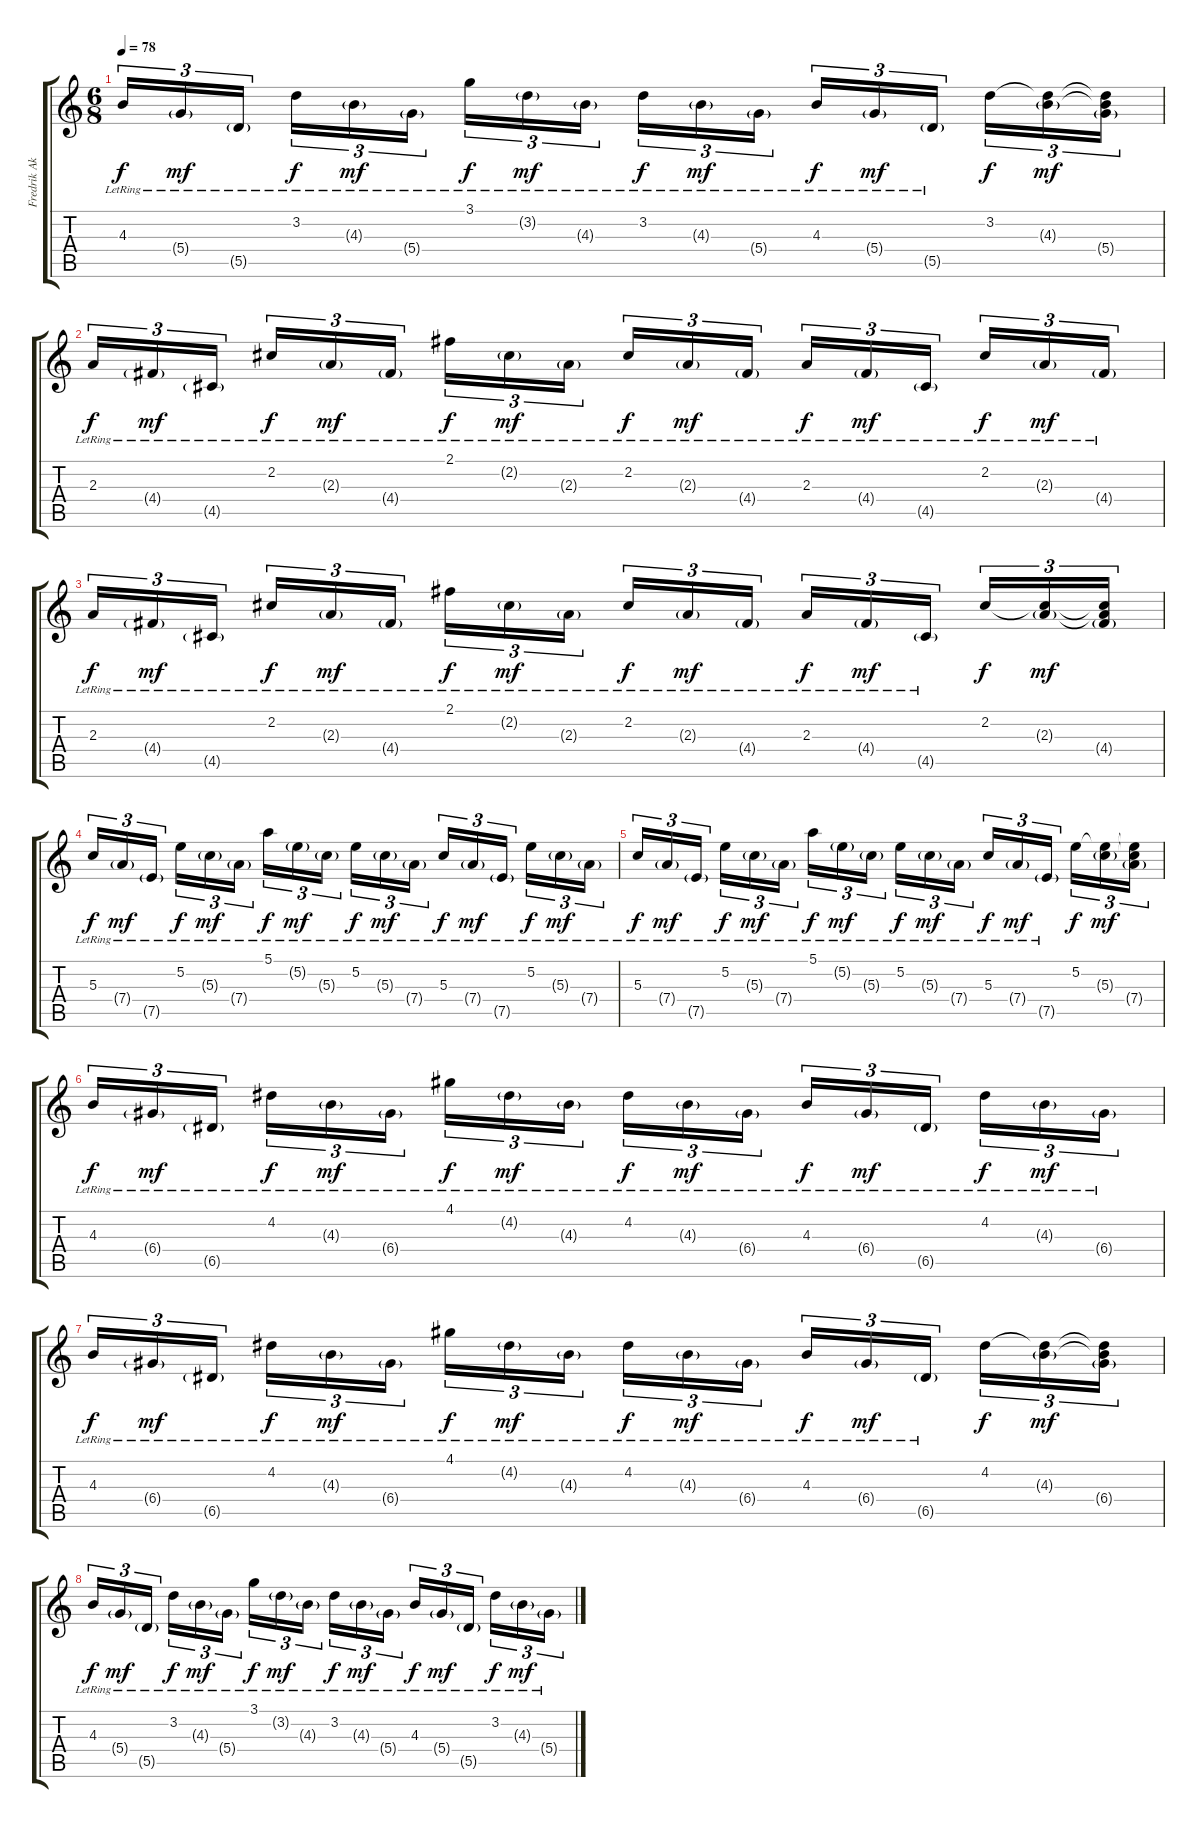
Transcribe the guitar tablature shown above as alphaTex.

\track ("Fredrik Akesson" "Fredrik Ak") {instrument acousticguitarnylon}
\staff {score tabs}
\tuning (E4 B3 G3 D3 A2 E2) {hide}
\ts (6 8)
\tempo 78
\clef g2
\ks c
4.3{lr}.16{tu (3 2) dy f} 5.4{g lr}.16{tu (3 2) dy mf} 5.5{g lr}.16{tu (3 2) beam splitsecondary} 3.2{lr}.16{tu (3 2) dy f} 4.3{g lr}.16{tu (3 2) dy mf} 5.4{g lr}.16{tu (3 2) beam splitsecondary} 3.1{lr}.16{tu (3 2) dy f} 3.2{g lr}.16{tu (3 2) dy mf} 4.3{g lr}.16{tu (3 2)} 3.2{lr}.16{tu (3 2) dy f} 4.3{g lr}.16{tu (3 2) dy mf} 5.4{g lr}.16{tu (3 2) beam splitsecondary} 4.3{lr}.16{tu (3 2) dy f} 5.4{g lr}.16{tu (3 2) dy mf} 5.5{g lr}.16{tu (3 2) beam splitsecondary} 3.2.16{tu (3 2) dy f} (3.2{t} 4.3{g}).16{tu (3 2) dy mf} (3.2{t} 4.3{t} 5.4{g}).16{tu (3 2)} |
2.3{lr}.16{tu (3 2) dy f} 4.4{g lr}.16{tu (3 2) dy mf} 4.5{g lr}.16{tu (3 2) beam splitsecondary} 2.2{lr}.16{tu (3 2) dy f} 2.3{g lr}.16{tu (3 2) dy mf} 4.4{g lr}.16{tu (3 2) beam splitsecondary} 2.1{lr}.16{tu (3 2) dy f} 2.2{g lr}.16{tu (3 2) dy mf} 2.3{g lr}.16{tu (3 2)} 2.2{lr}.16{tu (3 2) dy f} 2.3{g lr}.16{tu (3 2) dy mf} 4.4{g lr}.16{tu (3 2) beam splitsecondary} 2.3{lr}.16{tu (3 2) dy f} 4.4{g lr}.16{tu (3 2) dy mf} 4.5{g lr}.16{tu (3 2) beam splitsecondary} 2.2{lr}.16{tu (3 2) dy f} 2.3{g lr}.16{tu (3 2) dy mf} 4.4{g lr}.16{tu (3 2)} |
2.3{lr}.16{tu (3 2) dy f} 4.4{g lr}.16{tu (3 2) dy mf} 4.5{g lr}.16{tu (3 2) beam splitsecondary} 2.2{lr}.16{tu (3 2) dy f} 2.3{g lr}.16{tu (3 2) dy mf} 4.4{g lr}.16{tu (3 2) beam splitsecondary} 2.1{lr}.16{tu (3 2) dy f} 2.2{g lr}.16{tu (3 2) dy mf} 2.3{g lr}.16{tu (3 2)} 2.2{lr}.16{tu (3 2) dy f} 2.3{g lr}.16{tu (3 2) dy mf} 4.4{g lr}.16{tu (3 2) beam splitsecondary} 2.3{lr}.16{tu (3 2) dy f} 4.4{g lr}.16{tu (3 2) dy mf} 4.5{g lr}.16{tu (3 2) beam splitsecondary} 2.2.16{tu (3 2) dy f} (2.2{t} 2.3{g}).16{tu (3 2) dy mf} (2.2{t} 2.3{t} 4.4{g}).16{tu (3 2)} |
5.3{lr}.16{tu (3 2) dy f} 7.4{g lr}.16{tu (3 2) dy mf} 7.5{g lr}.16{tu (3 2) beam splitsecondary} 5.2{lr}.16{tu (3 2) dy f} 5.3{g lr}.16{tu (3 2) dy mf} 7.4{g lr}.16{tu (3 2) beam splitsecondary} 5.1{lr}.16{tu (3 2) dy f} 5.2{g lr}.16{tu (3 2) dy mf} 5.3{g lr}.16{tu (3 2)} 5.2{lr}.16{tu (3 2) dy f} 5.3{g lr}.16{tu (3 2) dy mf} 7.4{g lr}.16{tu (3 2) beam splitsecondary} 5.3{lr}.16{tu (3 2) dy f} 7.4{g lr}.16{tu (3 2) dy mf} 7.5{g lr}.16{tu (3 2) beam splitsecondary} 5.2{lr}.16{tu (3 2) dy f} 5.3{g lr}.16{tu (3 2) dy mf} 7.4{g lr}.16{tu (3 2)} |
5.3{lr}.16{tu (3 2) dy f} 7.4{g lr}.16{tu (3 2) dy mf} 7.5{g lr}.16{tu (3 2) beam splitsecondary} 5.2{lr}.16{tu (3 2) dy f} 5.3{g lr}.16{tu (3 2) dy mf} 7.4{g lr}.16{tu (3 2) beam splitsecondary} 5.1{lr}.16{tu (3 2) dy f} 5.2{g lr}.16{tu (3 2) dy mf} 5.3{g lr}.16{tu (3 2)} 5.2{lr}.16{tu (3 2) dy f} 5.3{g lr}.16{tu (3 2) dy mf} 7.4{g lr}.16{tu (3 2) beam splitsecondary} 5.3{lr}.16{tu (3 2) dy f} 7.4{g lr}.16{tu (3 2) dy mf} 7.5{g lr}.16{tu (3 2) beam splitsecondary} 5.2.16{tu (3 2) dy f} (5.2{t} 5.3{g}).16{tu (3 2) dy mf} (5.2{t} 5.3{t} 7.4{g}).16{tu (3 2)} |
4.3{lr}.16{tu (3 2) dy f} 6.4{g lr}.16{tu (3 2) dy mf} 6.5{g lr}.16{tu (3 2) beam splitsecondary} 4.2{lr}.16{tu (3 2) dy f} 4.3{g lr}.16{tu (3 2) dy mf} 6.4{g lr}.16{tu (3 2) beam splitsecondary} 4.1{lr}.16{tu (3 2) dy f} 4.2{g lr}.16{tu (3 2) dy mf} 4.3{g lr}.16{tu (3 2)} 4.2{lr}.16{tu (3 2) dy f} 4.3{g lr}.16{tu (3 2) dy mf} 6.4{g lr}.16{tu (3 2) beam splitsecondary} 4.3{lr}.16{tu (3 2) dy f} 6.4{g lr}.16{tu (3 2) dy mf} 6.5{g lr}.16{tu (3 2) beam splitsecondary} 4.2{lr}.16{tu (3 2) dy f} 4.3{g lr}.16{tu (3 2) dy mf} 6.4{g lr}.16{tu (3 2)} |
4.3{lr}.16{tu (3 2) dy f} 6.4{g lr}.16{tu (3 2) dy mf} 6.5{g lr}.16{tu (3 2) beam splitsecondary} 4.2{lr}.16{tu (3 2) dy f} 4.3{g lr}.16{tu (3 2) dy mf} 6.4{g lr}.16{tu (3 2) beam splitsecondary} 4.1{lr}.16{tu (3 2) dy f} 4.2{g lr}.16{tu (3 2) dy mf} 4.3{g lr}.16{tu (3 2)} 4.2{lr}.16{tu (3 2) dy f} 4.3{g lr}.16{tu (3 2) dy mf} 6.4{g lr}.16{tu (3 2) beam splitsecondary} 4.3{lr}.16{tu (3 2) dy f} 6.4{g lr}.16{tu (3 2) dy mf} 6.5{g lr}.16{tu (3 2) beam splitsecondary} 4.2.16{tu (3 2) dy f} (4.2{t} 4.3{g}).16{tu (3 2) dy mf} (4.2{t} 4.3{t} 6.4{g}).16{tu (3 2)} |
4.3{lr}.16{tu (3 2) dy f} 5.4{g lr}.16{tu (3 2) dy mf} 5.5{g lr}.16{tu (3 2) beam splitsecondary} 3.2{lr}.16{tu (3 2) dy f} 4.3{g lr}.16{tu (3 2) dy mf} 5.4{g lr}.16{tu (3 2) beam splitsecondary} 3.1{lr}.16{tu (3 2) dy f} 3.2{g lr}.16{tu (3 2) dy mf} 4.3{g lr}.16{tu (3 2)} 3.2{lr}.16{tu (3 2) dy f} 4.3{g lr}.16{tu (3 2) dy mf} 5.4{g lr}.16{tu (3 2) beam splitsecondary} 4.3{lr}.16{tu (3 2) dy f} 5.4{g lr}.16{tu (3 2) dy mf} 5.5{g lr}.16{tu (3 2) beam splitsecondary} 3.2{lr}.16{tu (3 2) dy f} 4.3{g lr}.16{tu (3 2) dy mf} 5.4{g lr}.16{tu (3 2)}
